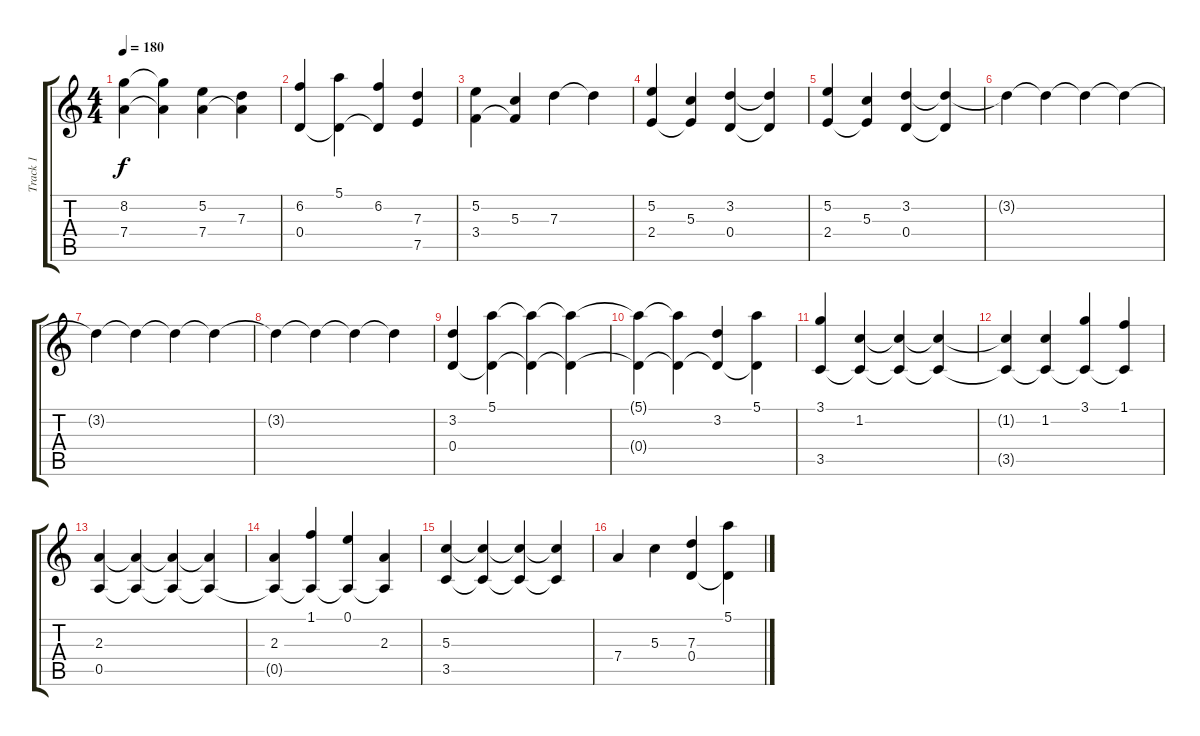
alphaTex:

\track ("Track 1" "Track 1") {instrument acousticguitarnylon}
\staff {score tabs}
\tuning (E4 B3 G3 D3 A2 E2) {hide}
\ts (4 4)
\tempo 180
\clef g2
\ks c
(8.2 7.4).4{dy f} (8.2{t} 7.4{t}).4 (5.2 7.4).4 (7.3 7.4{t}).4 |
(6.2 0.4).4 (5.1 0.4{t}).4 (6.2 0.4{t}).4 (7.3 7.5).4 |
(5.2 3.4).4 (5.3 3.4{t}).4 7.3.4 7.3{t}.4 |
(5.2 2.4).4 (5.3 2.4{t}).4 (3.2 0.4).4 (3.2{t} 0.4{t}).4 |
(5.2 2.4).4 (5.3 2.4{t}).4 (3.2 0.4).4 (3.2{t} 0.4{t}).4 |
3.2{t}.4 3.2{t}.4 3.2{t}.4 3.2{t}.4 |
3.2{t}.4 3.2{t}.4 3.2{t}.4 3.2{t}.4 |
3.2{t}.4 3.2{t}.4 3.2{t}.4 3.2{t}.4 |
(3.2 0.4).4 (5.1 0.4{t}).4 (5.1{t} 0.4{t}).4 (5.1{t} 0.4{t}).4 |
(5.1{t} 0.4{t}).4 (5.1{t} 0.4{t}).4 (3.2 0.4{t}).4 (5.1 0.4{t}).4 |
(3.1 3.5).4 (1.2 3.5{t}).4 (1.2{t} 3.5{t}).4 (1.2{t} 3.5{t}).4 |
(1.2{t} 3.5{t}).4 (1.2 3.5{t}).4 (3.1 3.5{t}).4 (1.1 3.5{t}).4 |
(2.3 0.5).4 (2.3{t} 0.5{t}).4 (2.3{t} 0.5{t}).4 (2.3{t} 0.5{t}).4 |
(2.3 0.5{t}).4 (1.1 0.5{t}).4 (0.1 0.5{t}).4 (2.3 0.5{t}).4 |
(5.3 3.5).4 (5.3{t} 3.5{t}).4 (5.3{t} 3.5{t}).4 (5.3{t} 3.5{t}).4 |
7.4.4 5.3.4 (7.3 0.4).4 (5.1 0.4{t}).4
